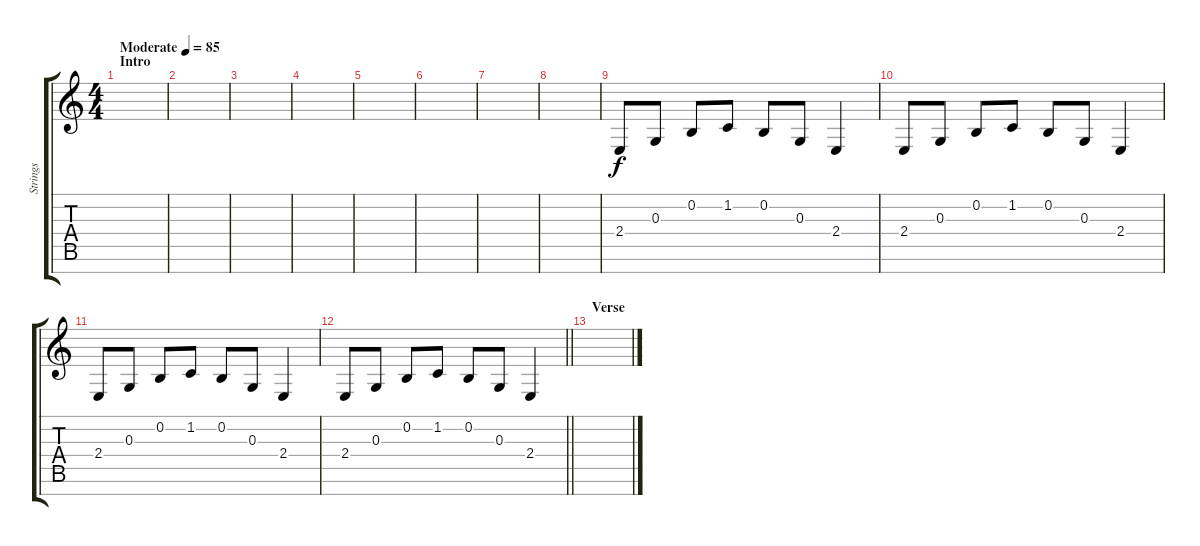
\track ("Strings" "Strings") {instrument stringensemble1}
\staff {score tabs}
\tuning (E4 B3 G3 D3 A2 E2 B1) {hide}
\ts (4 4)
\section ("" "Intro")
\tempo (85 "Moderate")
\clef g2
\ks c
|
|
|
|
|
|
|
|
2.4.8 0.3.8 0.2.8 1.2.8 0.2.8 0.3.8 2.4.4 |
2.4.8 0.3.8 0.2.8 1.2.8 0.2.8 0.3.8 2.4.4 |
2.4.8 0.3.8 0.2.8 1.2.8 0.2.8 0.3.8 2.4.4 |
\barLineRight lightlight
2.4.8 0.3.8 0.2.8 1.2.8 0.2.8 0.3.8 2.4.4 |
\section ("" "Verse")
